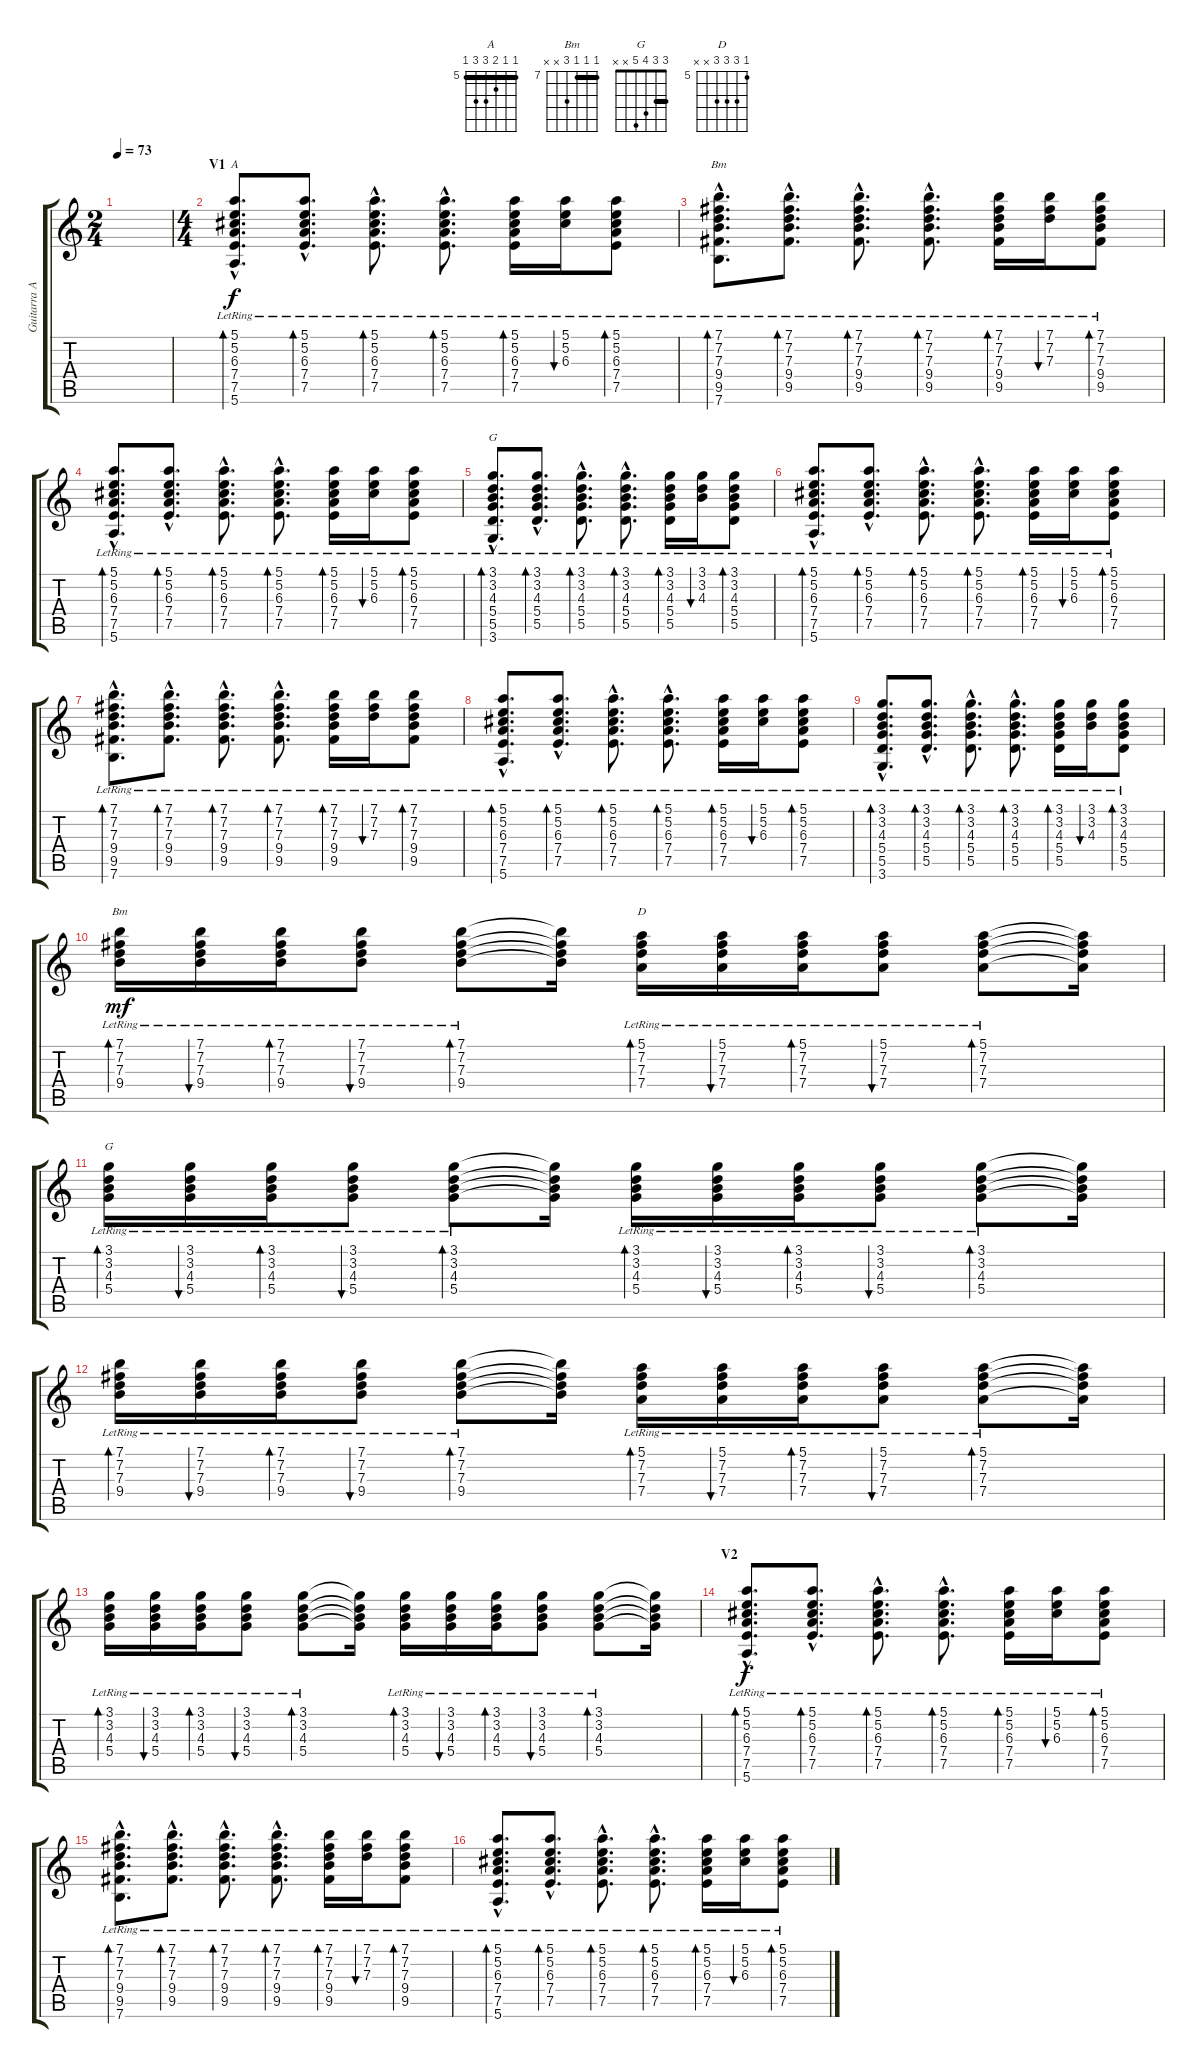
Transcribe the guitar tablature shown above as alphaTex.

\track ("Guitarra Acústica" "Guitarra A") {instrument acousticguitarsteel}
\staff {score tabs}
\tuning (E4 B3 G3 D3 A2 E2) {hide}
\chord ("A" 5 5 6 7 7 5) {firstfret 5 barre 5}
\chord ("Bm" 7 7 7 9 9 7) {firstfret 7 barre 7}
\chord ("G" 3 3 4 5 5 3) {barre 3}
\chord ("Bm" 7 7 7 9 x x) {firstfret 7 barre 7}
\chord ("D" 5 7 7 7 x x) {firstfret 5}
\chord ("G" 3 3 4 5 x x) {barre 3}
\ts (2 4)
\tempo 73
\clef g2
\ks c
|
\ts (4 4)
\section ("" "V1")
(5.1{hac lr} 5.2{hac lr} 6.3{hac lr} 7.4{hac lr} 7.5{hac lr} 5.6{hac lr}).8{d bd 30 ch "A"} (5.1{hac lr} 5.2{hac lr} 6.3{hac lr} 7.4{hac lr} 7.5{hac lr}).8{d bd 30} (5.1{hac lr} 5.2{hac lr} 6.3{hac lr} 7.4{hac lr} 7.5{hac lr}).8{d bd 30} (5.1{hac lr} 5.2{hac lr} 6.3{hac lr} 7.4{hac lr} 7.5{hac lr}).8{d bd 30} (5.1{lr} 5.2{lr} 6.3{lr} 7.4{lr} 7.5{lr}).16{bd 30} (5.1{lr} 5.2{lr} 6.3{lr}).16{bu 30} (5.1{lr} 5.2{lr} 6.3{lr} 7.4{lr} 7.5{lr}).8{bd 30} |
(7.1{hac lr} 7.2{hac lr} 7.3{hac lr} 9.4{hac lr} 9.5{hac lr} 7.6{hac lr}).8{d bd 30 ch "Bm"} (7.1{hac lr} 7.2{hac lr} 7.3{hac lr} 9.4{hac lr} 9.5{hac lr}).8{d bd 30} (7.1{hac lr} 7.2{hac lr} 7.3{hac lr} 9.4{hac lr} 9.5{hac lr}).8{d bd 30} (7.1{hac lr} 7.2{hac lr} 7.3{hac lr} 9.4{hac lr} 9.5{hac lr}).8{d bd 30} (7.1{lr} 7.2{lr} 7.3{lr} 9.4{lr} 9.5{lr}).16{bd 30} (7.1{lr} 7.2{lr} 7.3{lr}).16{bu 30} (7.1{lr} 7.2{lr} 7.3{lr} 9.4{lr} 9.5{lr}).8{bd 30} |
(5.1{hac lr} 5.2{hac lr} 6.3{hac lr} 7.4{hac lr} 7.5{hac lr} 5.6{hac lr}).8{d bd 30} (5.1{hac lr} 5.2{hac lr} 6.3{hac lr} 7.4{hac lr} 7.5{hac lr}).8{d bd 30} (5.1{hac lr} 5.2{hac lr} 6.3{hac lr} 7.4{hac lr} 7.5{hac lr}).8{d bd 30} (5.1{hac lr} 5.2{hac lr} 6.3{hac lr} 7.4{hac lr} 7.5{hac lr}).8{d bd 30} (5.1{lr} 5.2{lr} 6.3{lr} 7.4{lr} 7.5{lr}).16{bd 30} (5.1{lr} 5.2{lr} 6.3{lr}).16{bu 30} (5.1{lr} 5.2{lr} 6.3{lr} 7.4{lr} 7.5{lr}).8{bd 30} |
(3.1{hac lr} 3.2{hac lr} 4.3{hac lr} 5.4{hac lr} 5.5{hac lr} 3.6{hac lr}).8{d bd 30 ch "G"} (3.1{hac lr} 3.2{hac lr} 4.3{hac lr} 5.4{hac lr} 5.5{hac lr}).8{d bd 30} (3.1{hac lr} 3.2{hac lr} 4.3{hac lr} 5.4{hac lr} 5.5{hac lr}).8{d bd 30} (3.1{hac lr} 3.2{hac lr} 4.3{hac lr} 5.4{hac lr} 5.5{hac lr}).8{d bd 30} (3.1{lr} 3.2{lr} 4.3{lr} 5.4{lr} 5.5{lr}).16{bd 30} (3.1{lr} 3.2{lr} 4.3{lr}).16{bu 30} (3.1{lr} 3.2{lr} 4.3{lr} 5.4{lr} 5.5{lr}).8{bd 30} |
(5.1{hac lr} 5.2{hac lr} 6.3{hac lr} 7.4{hac lr} 7.5{hac lr} 5.6{hac lr}).8{d bd 30} (5.1{hac lr} 5.2{hac lr} 6.3{hac lr} 7.4{hac lr} 7.5{hac lr}).8{d bd 30} (5.1{hac lr} 5.2{hac lr} 6.3{hac lr} 7.4{hac lr} 7.5{hac lr}).8{d bd 30} (5.1{hac lr} 5.2{hac lr} 6.3{hac lr} 7.4{hac lr} 7.5{hac lr}).8{d bd 30} (5.1{lr} 5.2{lr} 6.3{lr} 7.4{lr} 7.5{lr}).16{bd 30} (5.1{lr} 5.2{lr} 6.3{lr}).16{bu 30} (5.1{lr} 5.2{lr} 6.3{lr} 7.4{lr} 7.5{lr}).8{bd 30} |
(7.1{hac lr} 7.2{hac lr} 7.3{hac lr} 9.4{hac lr} 9.5{hac lr} 7.6{hac lr}).8{d bd 30} (7.1{hac lr} 7.2{hac lr} 7.3{hac lr} 9.4{hac lr} 9.5{hac lr}).8{d bd 30} (7.1{hac lr} 7.2{hac lr} 7.3{hac lr} 9.4{hac lr} 9.5{hac lr}).8{d bd 30} (7.1{hac lr} 7.2{hac lr} 7.3{hac lr} 9.4{hac lr} 9.5{hac lr}).8{d bd 30} (7.1{lr} 7.2{lr} 7.3{lr} 9.4{lr} 9.5{lr}).16{bd 30} (7.1{lr} 7.2{lr} 7.3{lr}).16{bu 30} (7.1{lr} 7.2{lr} 7.3{lr} 9.4{lr} 9.5{lr}).8{bd 30} |
(5.1{hac lr} 5.2{hac lr} 6.3{hac lr} 7.4{hac lr} 7.5{hac lr} 5.6{hac lr}).8{d bd 30} (5.1{hac lr} 5.2{hac lr} 6.3{hac lr} 7.4{hac lr} 7.5{hac lr}).8{d bd 30} (5.1{hac lr} 5.2{hac lr} 6.3{hac lr} 7.4{hac lr} 7.5{hac lr}).8{d bd 30} (5.1{hac lr} 5.2{hac lr} 6.3{hac lr} 7.4{hac lr} 7.5{hac lr}).8{d bd 30} (5.1{lr} 5.2{lr} 6.3{lr} 7.4{lr} 7.5{lr}).16{bd 30} (5.1{lr} 5.2{lr} 6.3{lr}).16{bu 30} (5.1{lr} 5.2{lr} 6.3{lr} 7.4{lr} 7.5{lr}).8{bd 30} |
(3.1{hac lr} 3.2{hac lr} 4.3{hac lr} 5.4{hac lr} 5.5{hac lr} 3.6{hac lr}).8{d bd 30} (3.1{hac lr} 3.2{hac lr} 4.3{hac lr} 5.4{hac lr} 5.5{hac lr}).8{d bd 30} (3.1{hac lr} 3.2{hac lr} 4.3{hac lr} 5.4{hac lr} 5.5{hac lr}).8{d bd 30} (3.1{hac lr} 3.2{hac lr} 4.3{hac lr} 5.4{hac lr} 5.5{hac lr}).8{d bd 30} (3.1{lr} 3.2{lr} 4.3{lr} 5.4{lr} 5.5{lr}).16{bd 30} (3.1{lr} 3.2{lr} 4.3{lr}).16{bu 30} (3.1{lr} 3.2{lr} 4.3{lr} 5.4{lr} 5.5{lr}).8{bd 30} |
(7.1{lr} 7.2{lr} 7.3{lr} 9.4{lr}).16{bd 30 ch "Bm" dy mf} (7.1{lr} 7.2{lr} 7.3{lr} 9.4{lr}).16{bu 30} (7.1{lr} 7.2{lr} 7.3{lr} 9.4{lr}).16{bd 30} (7.1{lr} 7.2{lr} 7.3{lr} 9.4{lr}).8{bu 30} (7.1{lr} 7.2{lr} 7.3{lr} 9.4{lr}).8{bd 30} (7.1{t} 7.2{t} 7.3{t} 9.4{t}).16 (5.1{lr} 7.2{lr} 7.3{lr} 7.4{lr}).16{bd 30 ch "D"} (5.1{lr} 7.2{lr} 7.3{lr} 7.4{lr}).16{bu 30} (5.1{lr} 7.2{lr} 7.3{lr} 7.4{lr}).16{bd 30} (5.1{lr} 7.2{lr} 7.3{lr} 7.4{lr}).8{bu 30} (5.1{lr} 7.2{lr} 7.3{lr} 7.4{lr}).8{bd 30} (5.1{t} 7.2{t} 7.3{t} 7.4{t}).16 |
(3.1{lr} 3.2{lr} 4.3{lr} 5.4{lr}).16{bd 30 ch "G"} (3.1{lr} 3.2{lr} 4.3{lr} 5.4{lr}).16{bu 30} (3.1{lr} 3.2{lr} 4.3{lr} 5.4{lr}).16{bd 30} (3.1{lr} 3.2{lr} 4.3{lr} 5.4{lr}).8{bu 30} (3.1{lr} 3.2{lr} 4.3{lr} 5.4{lr}).8{bd 30} (3.1{t} 3.2{t} 4.3{t} 5.4{t}).16 (3.1{lr} 3.2{lr} 4.3{lr} 5.4{lr}).16{bd 30} (3.1{lr} 3.2{lr} 4.3{lr} 5.4{lr}).16{bu 30} (3.1{lr} 3.2{lr} 4.3{lr} 5.4{lr}).16{bd 30} (3.1{lr} 3.2{lr} 4.3{lr} 5.4{lr}).8{bu 30} (3.1{lr} 3.2{lr} 4.3{lr} 5.4{lr}).8{bd 30} (3.1{t} 3.2{t} 4.3{t} 5.4{t}).16 |
(7.1{lr} 7.2{lr} 7.3{lr} 9.4{lr}).16{bd 30} (7.1{lr} 7.2{lr} 7.3{lr} 9.4{lr}).16{bu 30} (7.1{lr} 7.2{lr} 7.3{lr} 9.4{lr}).16{bd 30} (7.1{lr} 7.2{lr} 7.3{lr} 9.4{lr}).8{bu 30} (7.1{lr} 7.2{lr} 7.3{lr} 9.4{lr}).8{bd 30} (7.1{t} 7.2{t} 7.3{t} 9.4{t}).16 (5.1{lr} 7.2{lr} 7.3{lr} 7.4{lr}).16{bd 30} (5.1{lr} 7.2{lr} 7.3{lr} 7.4{lr}).16{bu 30} (5.1{lr} 7.2{lr} 7.3{lr} 7.4{lr}).16{bd 30} (5.1{lr} 7.2{lr} 7.3{lr} 7.4{lr}).8{bu 30} (5.1{lr} 7.2{lr} 7.3{lr} 7.4{lr}).8{bd 30} (5.1{t} 7.2{t} 7.3{t} 7.4{t}).16 |
(3.1{lr} 3.2{lr} 4.3{lr} 5.4{lr}).16{bd 30} (3.1{lr} 3.2{lr} 4.3{lr} 5.4{lr}).16{bu 30} (3.1{lr} 3.2{lr} 4.3{lr} 5.4{lr}).16{bd 30} (3.1{lr} 3.2{lr} 4.3{lr} 5.4{lr}).8{bu 30} (3.1{lr} 3.2{lr} 4.3{lr} 5.4{lr}).8{bd 30} (3.1{t} 3.2{t} 4.3{t} 5.4{t}).16 (3.1{lr} 3.2{lr} 4.3{lr} 5.4{lr}).16{bd 30} (3.1{lr} 3.2{lr} 4.3{lr} 5.4{lr}).16{bu 30} (3.1{lr} 3.2{lr} 4.3{lr} 5.4{lr}).16{bd 30} (3.1{lr} 3.2{lr} 4.3{lr} 5.4{lr}).8{bu 30} (3.1{lr} 3.2{lr} 4.3{lr} 5.4{lr}).8{bd 30} (3.1{t} 3.2{t} 4.3{t} 5.4{t}).16 |
\section ("" "V2")
(5.1{hac lr} 5.2{hac lr} 6.3{hac lr} 7.4{hac lr} 7.5{hac lr} 5.6{hac lr}).8{d bd 30 dy f} (5.1{hac lr} 5.2{hac lr} 6.3{hac lr} 7.4{hac lr} 7.5{hac lr}).8{d bd 30} (5.1{hac lr} 5.2{hac lr} 6.3{hac lr} 7.4{hac lr} 7.5{hac lr}).8{d bd 30} (5.1{hac lr} 5.2{hac lr} 6.3{hac lr} 7.4{hac lr} 7.5{hac lr}).8{d bd 30} (5.1{lr} 5.2{lr} 6.3{lr} 7.4{lr} 7.5{lr}).16{bd 30} (5.1{lr} 5.2{lr} 6.3{lr}).16{bu 30} (5.1{lr} 5.2{lr} 6.3{lr} 7.4{lr} 7.5{lr}).8{bd 30} |
(7.1{hac lr} 7.2{hac lr} 7.3{hac lr} 9.4{hac lr} 9.5{hac lr} 7.6{hac lr}).8{d bd 30} (7.1{hac lr} 7.2{hac lr} 7.3{hac lr} 9.4{hac lr} 9.5{hac lr}).8{d bd 30} (7.1{hac lr} 7.2{hac lr} 7.3{hac lr} 9.4{hac lr} 9.5{hac lr}).8{d bd 30} (7.1{hac lr} 7.2{hac lr} 7.3{hac lr} 9.4{hac lr} 9.5{hac lr}).8{d bd 30} (7.1{lr} 7.2{lr} 7.3{lr} 9.4{lr} 9.5{lr}).16{bd 30} (7.1{lr} 7.2{lr} 7.3{lr}).16{bu 30} (7.1{lr} 7.2{lr} 7.3{lr} 9.4{lr} 9.5{lr}).8{bd 30} |
(5.1{hac lr} 5.2{hac lr} 6.3{hac lr} 7.4{hac lr} 7.5{hac lr} 5.6{hac lr}).8{d bd 30} (5.1{hac lr} 5.2{hac lr} 6.3{hac lr} 7.4{hac lr} 7.5{hac lr}).8{d bd 30} (5.1{hac lr} 5.2{hac lr} 6.3{hac lr} 7.4{hac lr} 7.5{hac lr}).8{d bd 30} (5.1{hac lr} 5.2{hac lr} 6.3{hac lr} 7.4{hac lr} 7.5{hac lr}).8{d bd 30} (5.1{lr} 5.2{lr} 6.3{lr} 7.4{lr} 7.5{lr}).16{bd 30} (5.1{lr} 5.2{lr} 6.3{lr}).16{bu 30} (5.1{lr} 5.2{lr} 6.3{lr} 7.4{lr} 7.5{lr}).8{bd 30}
